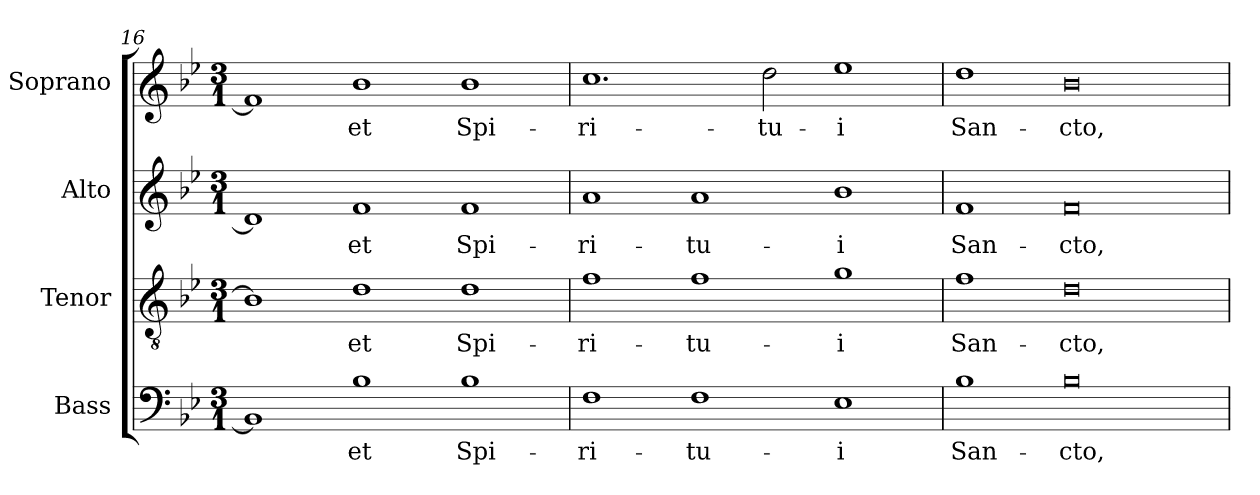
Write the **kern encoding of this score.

**kern	**text	**kern	**text	**kern	**text	**kern	**text
*part4	*part4	*part3	*part3	*part2	*part2	*part1	*part1
*staff4	*staff4	*staff3	*staff3	*staff2	*staff2	*staff1	*staff1
*I"Bass	*	*I"Tenor	*	*I"Alto	*	*I"Soprano	*
*clefF4	*	*clefGv2	*	*clefG2	*	*clefG2	*
*k[b-e-]	*	*k[b-e-]	*	*k[b-e-]	*	*k[b-e-]	*
*B-:	*	*B-:	*	*B-:	*	*B-:	*
*M3/1	*	*M3/1	*	*M3/1	*	*M3/1	*
=16	=16	=16	=16	=16	=16	=16	=16
1BB-]	.	1B-]	.	1d]	.	1f]	.
!	!LO:LY:b	!	!LO:LY:b	!	!LO:LY:b	!	!LO:LY:b
1B-	et	1d	et	1f	et	1b-	et
!	!LO:LY:b	!	!LO:LY:b	!	!LO:LY:b	!	!LO:LY:b
1B-	Spi-	1d	Spi-	1f	Spi-	1b-	Spi-
=17	=17	=17	=17	=17	=17	=17	=17
!	!LO:LY:b	!	!LO:LY:b	!	!LO:LY:b	!	!LO:LY:b
1F	-ri-	1f	-ri-	1a	-ri-	1.cc	-ri-
!	!LO:LY:b	!	!LO:LY:b	!	!LO:LY:b	!	!
1F	-tu-	1f	-tu-	1a	-tu-	.	.
!	!	!	!	!	!	!	!LO:LY:b
.	.	.	.	.	.	2dd\	-tu-
!	!LO:LY:b	!	!LO:LY:b	!	!LO:LY:b	!	!LO:LY:b
1E-	-i	1g	-i	1b-	-i	1ee-	-i
!!LO:PB:g=z
=18	=18	=18	=18	=18	=18	=18	=18
!	!LO:LY:b	!	!LO:LY:b	!	!LO:LY:b	!	!LO:LY:b
1B-	San-	1f	San-	1f	San-	1dd	San-
!	!LO:LY:b	!	!LO:LY:b	!	!LO:LY:b	!	!LO:LY:b
0B-	-cto,	0d	-cto,	0f	-cto,	0b-	-cto,
=	=	=	=	=	=	=	=
*-	*-	*-	*-	*-	*-	*-	*-
